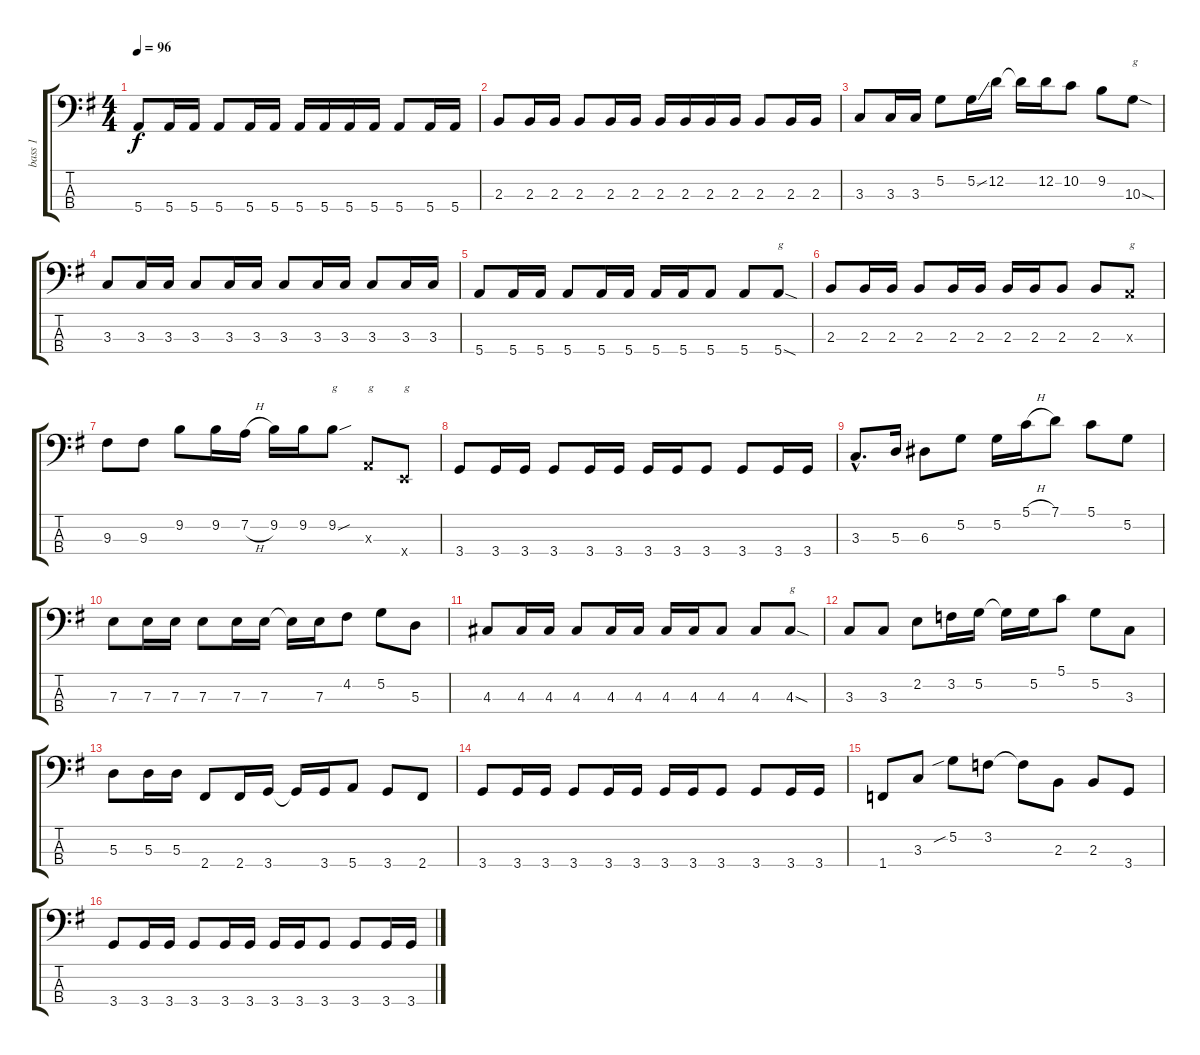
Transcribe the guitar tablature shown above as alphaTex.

\track ("bass 1" "bass 1") {instrument electricbasspick}
\staff {score tabs}
\tuning (G2 D2 A1 E1) {hide}
\ts (4 4)
\tempo 96
\clef f4
\ks g
5.4.8{dy f} 5.4.16 5.4.16 5.4.8 5.4.16 5.4.16 5.4.16 5.4.16 5.4.16 5.4.16 5.4.8 5.4.16 5.4.16 |
2.3.8 2.3.16 2.3.16 2.3.8 2.3.16 2.3.16 2.3.16 2.3.16 2.3.16 2.3.16 2.3.8 2.3.16 2.3.16 |
3.3.8 3.3.16 3.3.16 5.2.8 5.2{ss}.16 12.2.16 12.2{t}.16 12.2.16 10.2.8 9.2.8 10.3{sod}.8{txt "g"} |
3.3.8 3.3.16 3.3.16 3.3.8 3.3.16 3.3.16 3.3.8 3.3.16 3.3.16 3.3.8 3.3.16 3.3.16 |
5.4.8 5.4.16 5.4.16 5.4.8 5.4.16 5.4.16 5.4.16 5.4.16 5.4.8 5.4.8 5.4{sod}.8{txt "g"} |
2.3.8 2.3.16 2.3.16 2.3.8 2.3.16 2.3.16 2.3.16 2.3.16 2.3.8 2.3.8 0.3{x}.8{txt "g"} |
9.3.8 9.3.8 9.2.8 9.2.16 7.2{h}.16 9.2.16 9.2.16 9.2{sou}.8{txt "g"} 0.3{x}.8{txt "g"} 0.4{x}.8{txt "g"} |
3.4.8 3.4.16 3.4.16 3.4.8 3.4.16 3.4.16 3.4.16 3.4.16 3.4.8 3.4.8 3.4.16 3.4.16 |
3.3{hac}.8{d} 5.3.16 6.3.8 5.2.8 5.2.16 5.1{h}.16 7.1.8 5.1.8 5.2.8 |
7.3.8 7.3.16 7.3.16 7.3.8 7.3.16 7.3.16 7.3{t}.16 7.3.16 4.2.8 5.2.8 5.3.8 |
4.3.8 4.3.16 4.3.16 4.3.8 4.3.16 4.3.16 4.3.16 4.3.16 4.3.8 4.3.8 4.3{sod}.8{txt "g"} |
3.3.8 3.3.8 2.2.8 3.2.16 5.2.16 5.2{t}.16 5.2.16 5.1.8 5.2.8 3.3.8 |
5.3.8 5.3.16 5.3.16 2.4.8 2.4.16 3.4.16 3.4{t}.16 3.4.16 5.4.8 3.4.8 2.4.8 |
3.4.8 3.4.16 3.4.16 3.4.8 3.4.16 3.4.16 3.4.16 3.4.16 3.4.8 3.4.8 3.4.16 3.4.16 |
1.4.8 3.3.8 5.2{sib}.8 3.2.8 3.2{t}.8 2.3.8 2.3.8 3.4.8 |
3.4.8 3.4.16 3.4.16 3.4.8 3.4.16 3.4.16 3.4.16 3.4.16 3.4.8 3.4.8 3.4.16 3.4.16
